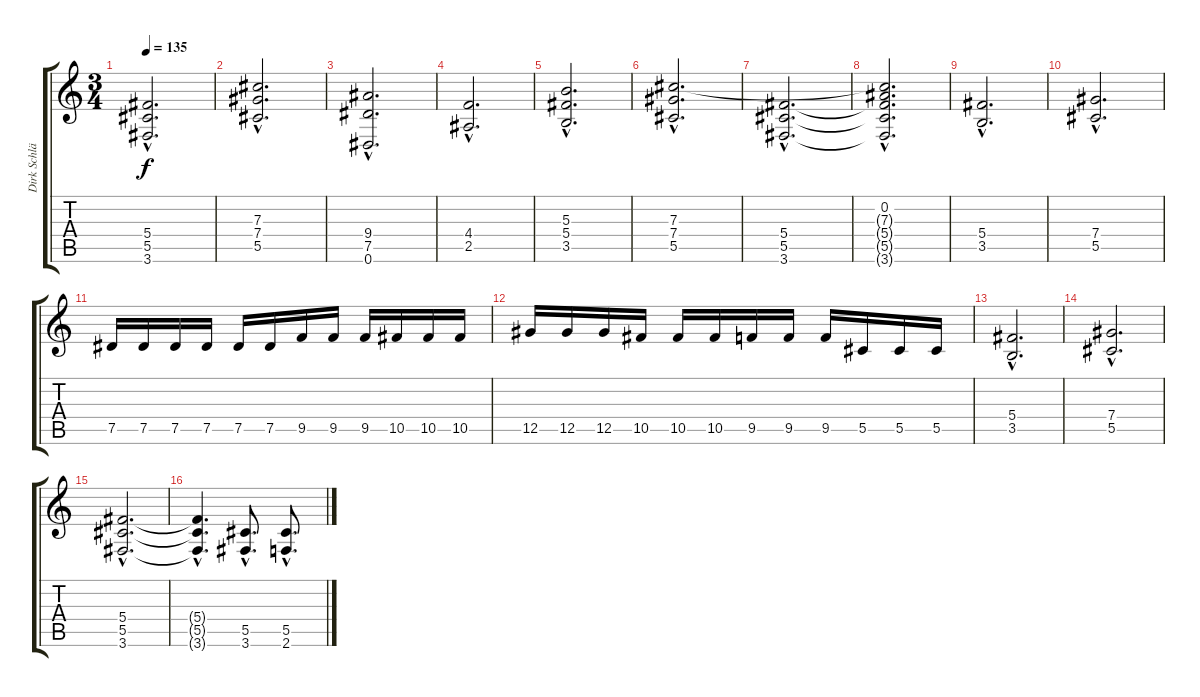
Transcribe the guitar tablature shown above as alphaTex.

\track ("Dirk Schlächter" "Dirk Schlä") {instrument overdrivenguitar}
\staff {score tabs}
\tuning (Eb4 Bb3 Gb3 Db3 Ab2 Eb2) {hide}
\ts (3 4)
\tempo 135
\clef g2
\ks c
(5.4{hac} 5.5{hac} 3.6{hac}).2{d dy f} |
(7.3{hac} 7.4{hac} 5.5{hac}).2{d} |
(9.4{hac} 7.5{hac} 0.6{hac}).2{d} |
(4.4{hac} 2.5{hac}).2{d} |
(5.3{hac} 5.4{hac} 3.5{hac}).2{d} |
(7.3{hac} 7.4{hac} 5.5{hac}).2{d} |
(5.4{hac} 5.5{hac} 3.6{hac}).2{d} |
(0.2{hac} 7.3{hac t} 5.4{hac t} 5.5{hac t} 3.6{hac t}).2{d} |
(5.4{hac} 3.5{hac}).2{d} |
(7.4{hac} 5.5{hac}).2{d} |
7.5.16 7.5.16 7.5.16 7.5.16 7.5.16 7.5.16 9.5.16 9.5.16 9.5.16 10.5.16 10.5.16 10.5.16 |
12.5.16 12.5.16 12.5.16 10.5.16 10.5.16 10.5.16 9.5.16 9.5.16 9.5.16 5.5.16 5.5.16 5.5.16 |
(5.4{hac} 3.5{hac}).2{d} |
(7.4{hac} 5.5{hac}).2{d} |
(5.4{hac} 5.5{hac} 3.6{hac}).2{d} |
(5.4{hac t} 5.5{hac t} 3.6{hac t}).4{d} (5.5{hac} 3.6{hac}).8{d} (5.5{hac} 2.6{hac}).8{d}
